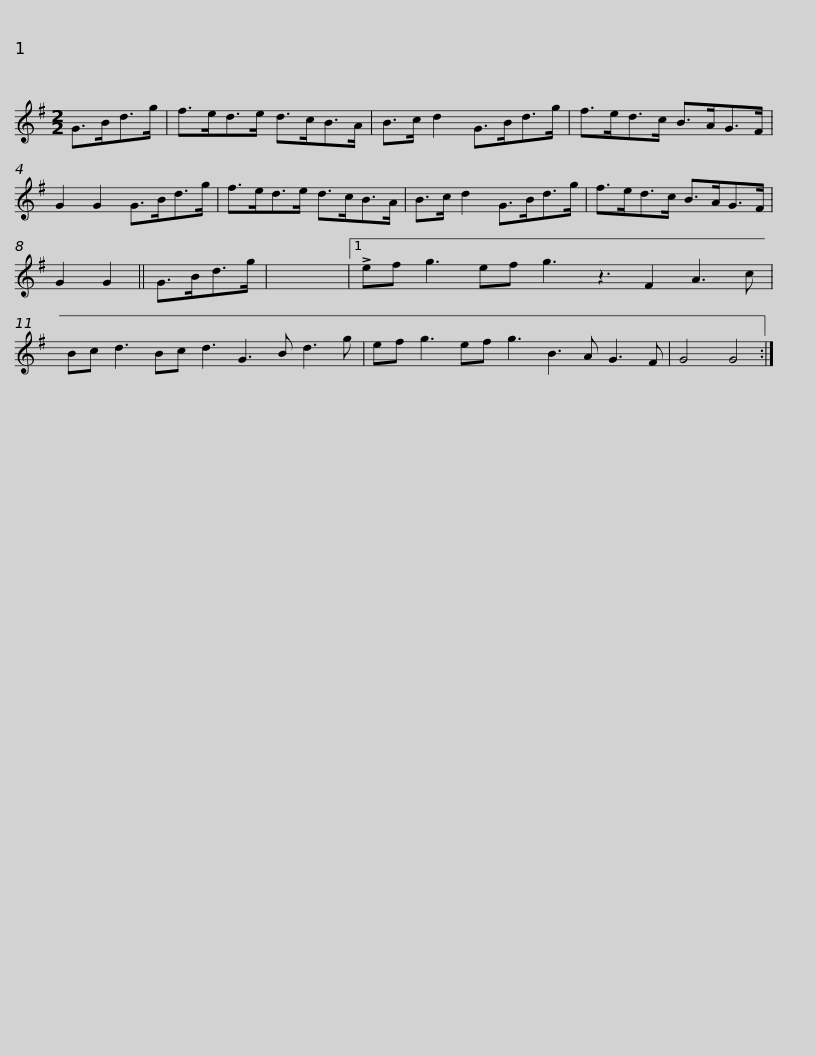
X:1
L:1/8
M:2/2
I:linebreak $
K:G
V:1 treble
V:1
 G>Bd>g | f>ed>e d>cB>A | B>c d2 G>Bd>g | f>ed>c B>AG>F | G2 G2 G>Bd>g |$ %5
 f>ed>e d>cB>A | B>c d2 G>Bd>g | f>ed>c B>AG>F | G2 G2 || G>Bd>g | %10
 x8 |1$ !>!ef g3 ef g3 z3 F2 A3 c | Bc d3 Bc d3 G3 B d3 g | ef g3 ef g3 B3 A G3 F | G4 G4 :| %15
